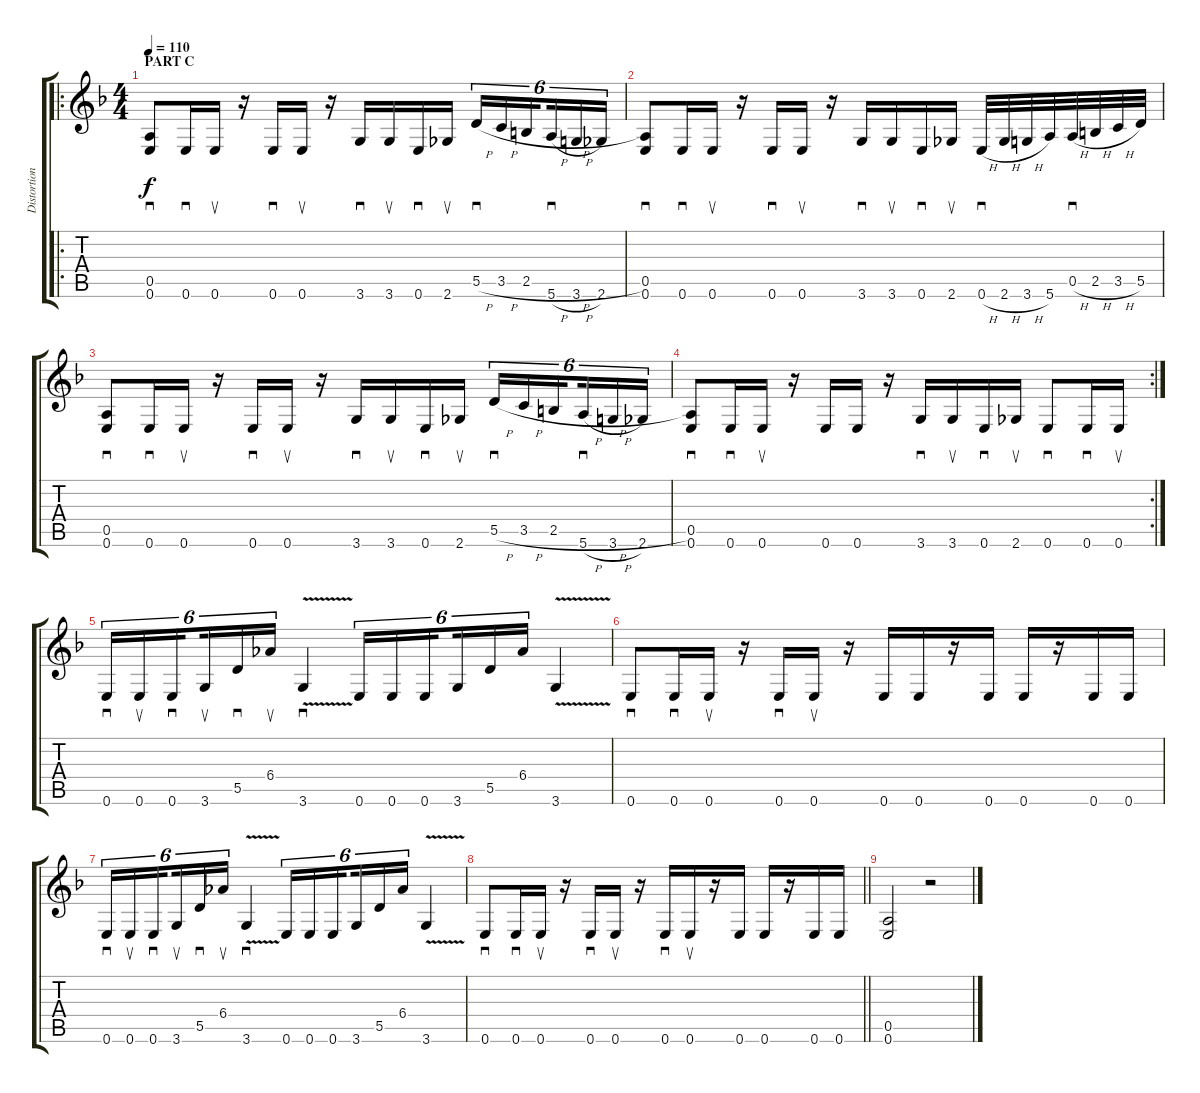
\track ("Distortion Guitar" "Distortion") {instrument distortionguitar}
\staff {score tabs}
\tuning (E4 B3 G3 D3 A2 E2) {hide}
\ro
\ts (4 4)
\section ("" "PART C")
\tempo 110
\clef g2
\ks f
(0.5 0.6).8{sd dy f} 0.6.16{sd} 0.6.16{su} r.16 0.6.16{sd} 0.6.16{su} r.16 3.6.16{sd} 3.6.16{su} 0.6.16{sd} 2.6.16{su} 5.5{h}.16{sd tu (6 4)} 3.5{h}.16{tu (6 4)} 2.5{h}.16{tu (6 4) beam splitsecondary} 5.6{h}.16{sd tu (6 4)} 3.6{h}.16{tu (6 4)} 2.6.16{tu (6 4)} |
(0.5 0.6).8{sd} 0.6.16{sd} 0.6.16{su} r.16 0.6.16{sd} 0.6.16{su} r.16 3.6.16{sd} 3.6.16{su} 0.6.16{sd} 2.6.16{su} 0.6{h}.32{sd} 2.6{h}.32 3.6{h}.32 5.6.32 0.5{h}.32{sd} 2.5{h}.32 3.5{h}.32 5.5.32 |
(0.5 0.6).8{sd} 0.6.16{sd} 0.6.16{su} r.16 0.6.16{sd} 0.6.16{su} r.16 3.6.16{sd} 3.6.16{su} 0.6.16{sd} 2.6.16{su} 5.5{h}.16{sd tu (6 4)} 3.5{h}.16{tu (6 4)} 2.5{h}.16{tu (6 4) beam splitsecondary} 5.6{h}.16{sd tu (6 4)} 3.6{h}.16{tu (6 4)} 2.6.16{tu (6 4)} |
\rc 2
(0.5 0.6).8{sd} 0.6.16{sd} 0.6.16{su} r.16 0.6.16 0.6.16 r.16 3.6.16{sd} 3.6.16{su} 0.6.16{sd} 2.6.16{su} 0.6.8{sd} 0.6.16{sd} 0.6.16{su} |
0.6.16{sd tu (6 4)} 0.6.16{su tu (6 4)} 0.6.16{sd tu (6 4) beam splitsecondary} 3.6.16{su tu (6 4)} 5.5.16{sd tu (6 4)} 6.4.16{su tu (6 4)} 3.6{v}.4{sd} 0.6.16{tu (6 4)} 0.6.16{tu (6 4)} 0.6.16{tu (6 4) beam splitsecondary} 3.6.16{tu (6 4)} 5.5.16{tu (6 4)} 6.4.16{tu (6 4)} 3.6{v}.4 |
0.6.8{sd} 0.6.16{sd} 0.6.16{su} r.16 0.6.16{sd} 0.6.16{su} r.16 0.6.16 0.6.16 r.16 0.6.16 0.6.16 r.16 0.6.16 0.6.16 |
0.6.16{sd tu (6 4)} 0.6.16{su tu (6 4)} 0.6.16{sd tu (6 4) beam splitsecondary} 3.6.16{su tu (6 4)} 5.5.16{sd tu (6 4)} 6.4.16{su tu (6 4)} 3.6{v}.4{sd} 0.6.16{tu (6 4)} 0.6.16{tu (6 4)} 0.6.16{tu (6 4) beam splitsecondary} 3.6.16{tu (6 4)} 5.5.16{tu (6 4)} 6.4.16{tu (6 4)} 3.6{v}.4 |
\barLineRight lightlight
0.6.8{sd} 0.6.16{sd} 0.6.16{su} r.16 0.6.16{sd} 0.6.16{su} r.16 0.6.16{sd} 0.6.16{su} r.16 0.6.16 0.6.16 r.16 0.6.16 0.6.16 |
(0.5 0.6).2 r.2
